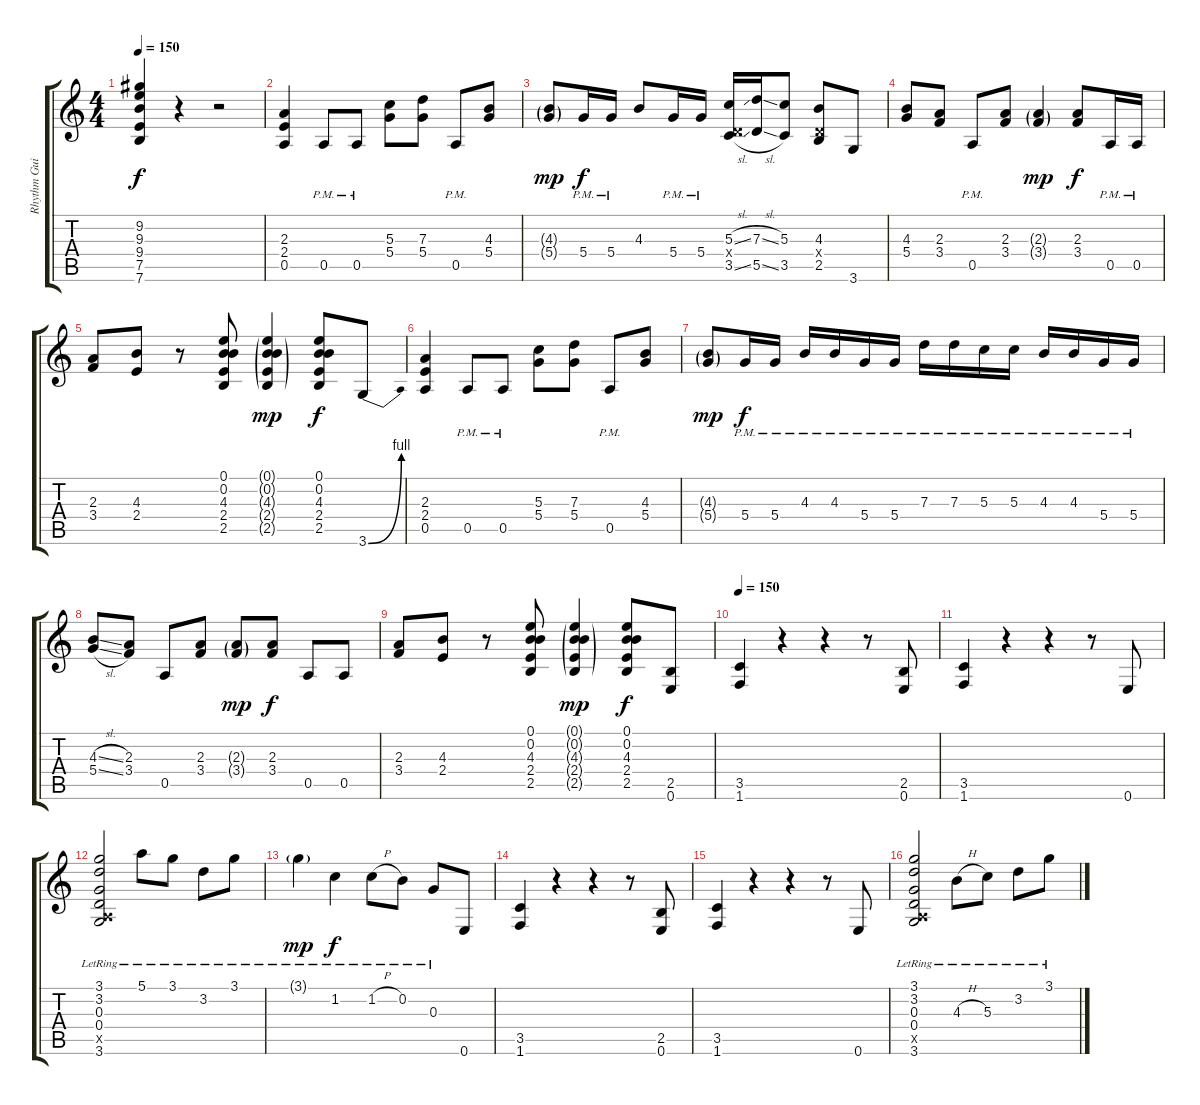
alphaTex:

\track ("Rhythm Guitar" "Rhythm Gui") {instrument distortionguitar}
\staff {score tabs}
\tuning (E4 B3 G3 D3 A2 E2) {hide}
\ts (4 4)
\tempo 150
\clef g2
\ks c
(9.2 9.3 9.4 7.5 7.6).4{dy f} r.4 r.2 |
(2.3 2.4 0.5).4 0.5{pm}.8 0.5{pm}.8 (5.3 5.4).8 (7.3 5.4).8 0.5{pm}.8 (4.3 5.4).8 |
(4.3{g} 5.4{g}).8{dy mp} 5.4{pm}.16{dy f} 5.4{pm}.16 4.3.8 5.4{pm}.16 5.4{pm}.16 (5.3{sl} 0.4{x} 3.5{sl}).16 (7.3{sl} 5.5{sl}).16 (5.3 3.5).8 (4.3 0.4{x} 2.5).8 3.6.8 |
(4.3 5.4).8 (2.3 3.4).8 0.5{pm}.8 (2.3 3.4).8 (2.3{g} 3.4{g}).4{dy mp} (2.3 3.4).8{dy f} 0.5{pm}.16 0.5{pm}.16 |
(2.3 3.4).8 (4.3 2.4).8 r.8 (0.1 0.2 4.3 2.4 2.5).8 (0.1{g} 0.2{g} 4.3{g} 2.4{g} 2.5{g}).4{dy mp} (0.1 0.2 4.3 2.4 2.5).8{dy f} 3.6{be (bend 0 0 60 4)}.8 |
(2.3 2.4 0.5).4 0.5{pm}.8 0.5{pm}.8 (5.3 5.4).8 (7.3 5.4).8 0.5{pm}.8 (4.3 5.4).8 |
(4.3{g} 5.4{g}).8{dy mp} 5.4{pm}.16{dy f} 5.4{pm}.16 4.3{pm}.16 4.3{pm}.16 5.4{pm}.16 5.4{pm}.16 7.3{pm}.16 7.3{pm}.16 5.3{pm}.16 5.3{pm}.16 4.3{pm}.16 4.3{pm}.16 5.4{pm}.16 5.4{pm}.16 |
(4.3{sl} 5.4{sl}).8 (2.3 3.4).8 0.5.8 (2.3 3.4).8 (2.3{g} 3.4{g}).8{dy mp} (2.3 3.4).8{dy f} 0.5.8 0.5.8 |
(2.3 3.4).8 (4.3 2.4).8 r.8 (0.1 0.2 4.3 2.4 2.5).8 (0.1{g} 0.2{g} 4.3{g} 2.4{g} 2.5{g}).4{dy mp} (0.1 0.2 4.3 2.4 2.5).8{dy f} (2.5 0.6).8 |
\tempo 150
(3.5 1.6).4 r.4 r.4 r.8 (2.5 0.6).8 |
(3.5 1.6).4 r.4 r.4 r.8 0.6.8 |
(3.1{lr} 3.2{lr} 0.3{lr} 0.4{lr} 0.5{x} 3.6{lr}).2 5.1{lr}.8 3.1{lr}.8 3.2{lr}.8 3.1{lr}.8 |
3.1{g lr}.4{dy mp} 1.2{lr}.4{dy f} 1.2{h lr}.8 0.2{lr}.8 0.3{lr}.8 0.6.8 |
(3.5 1.6).4 r.4 r.4 r.8 (2.5 0.6).8 |
(3.5 1.6).4 r.4 r.4 r.8 0.6.8 |
(3.1{lr} 3.2{lr} 0.3{lr} 0.4{lr} 0.5{x} 3.6{lr}).2 4.3{h lr}.8 5.3{lr}.8 3.2{lr}.8 3.1{lr}.8
